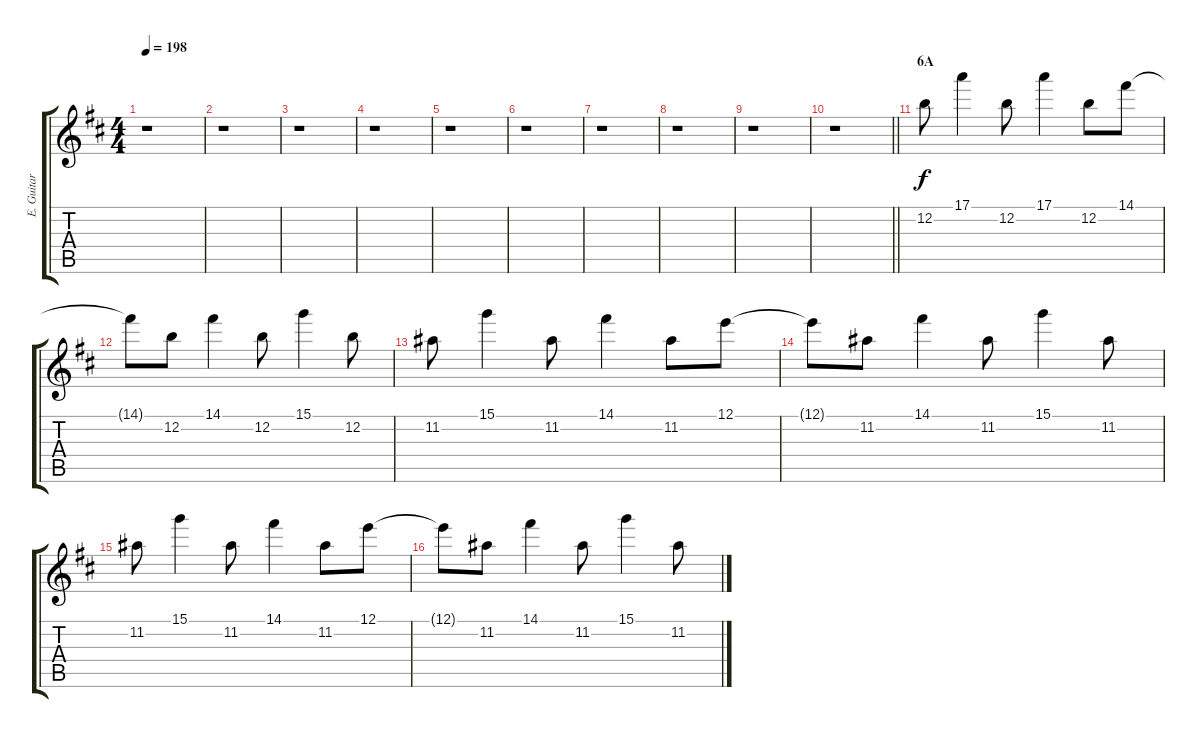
\track ("E. Guitar II" "E. Guitar ") {instrument overdrivenguitar}
\staff {score tabs}
\tuning (E4 B3 G3 D3 A2 E2) {hide}
\ts (4 4)
\tempo 198
\clef g2
\ks d
r.1{dy f} |
r.1 |
r.1 |
r.1 |
r.1 |
r.1 |
r.1 |
r.1 |
r.1 |
\barLineRight lightlight
r.1 |
\section ("" "6A")
12.2.8 17.1.4 12.2.8 17.1.4 12.2.8 14.1.8 |
14.1{t}.8 12.2.8 14.1.4 12.2.8 15.1.4 12.2.8 |
11.2.8 15.1.4 11.2.8 14.1.4 11.2.8 12.1.8 |
12.1{t}.8 11.2.8 14.1.4 11.2.8 15.1.4 11.2.8 |
11.2.8 15.1.4 11.2.8 14.1.4 11.2.8 12.1.8 |
12.1{t}.8 11.2.8 14.1.4 11.2.8 15.1.4 11.2.8
